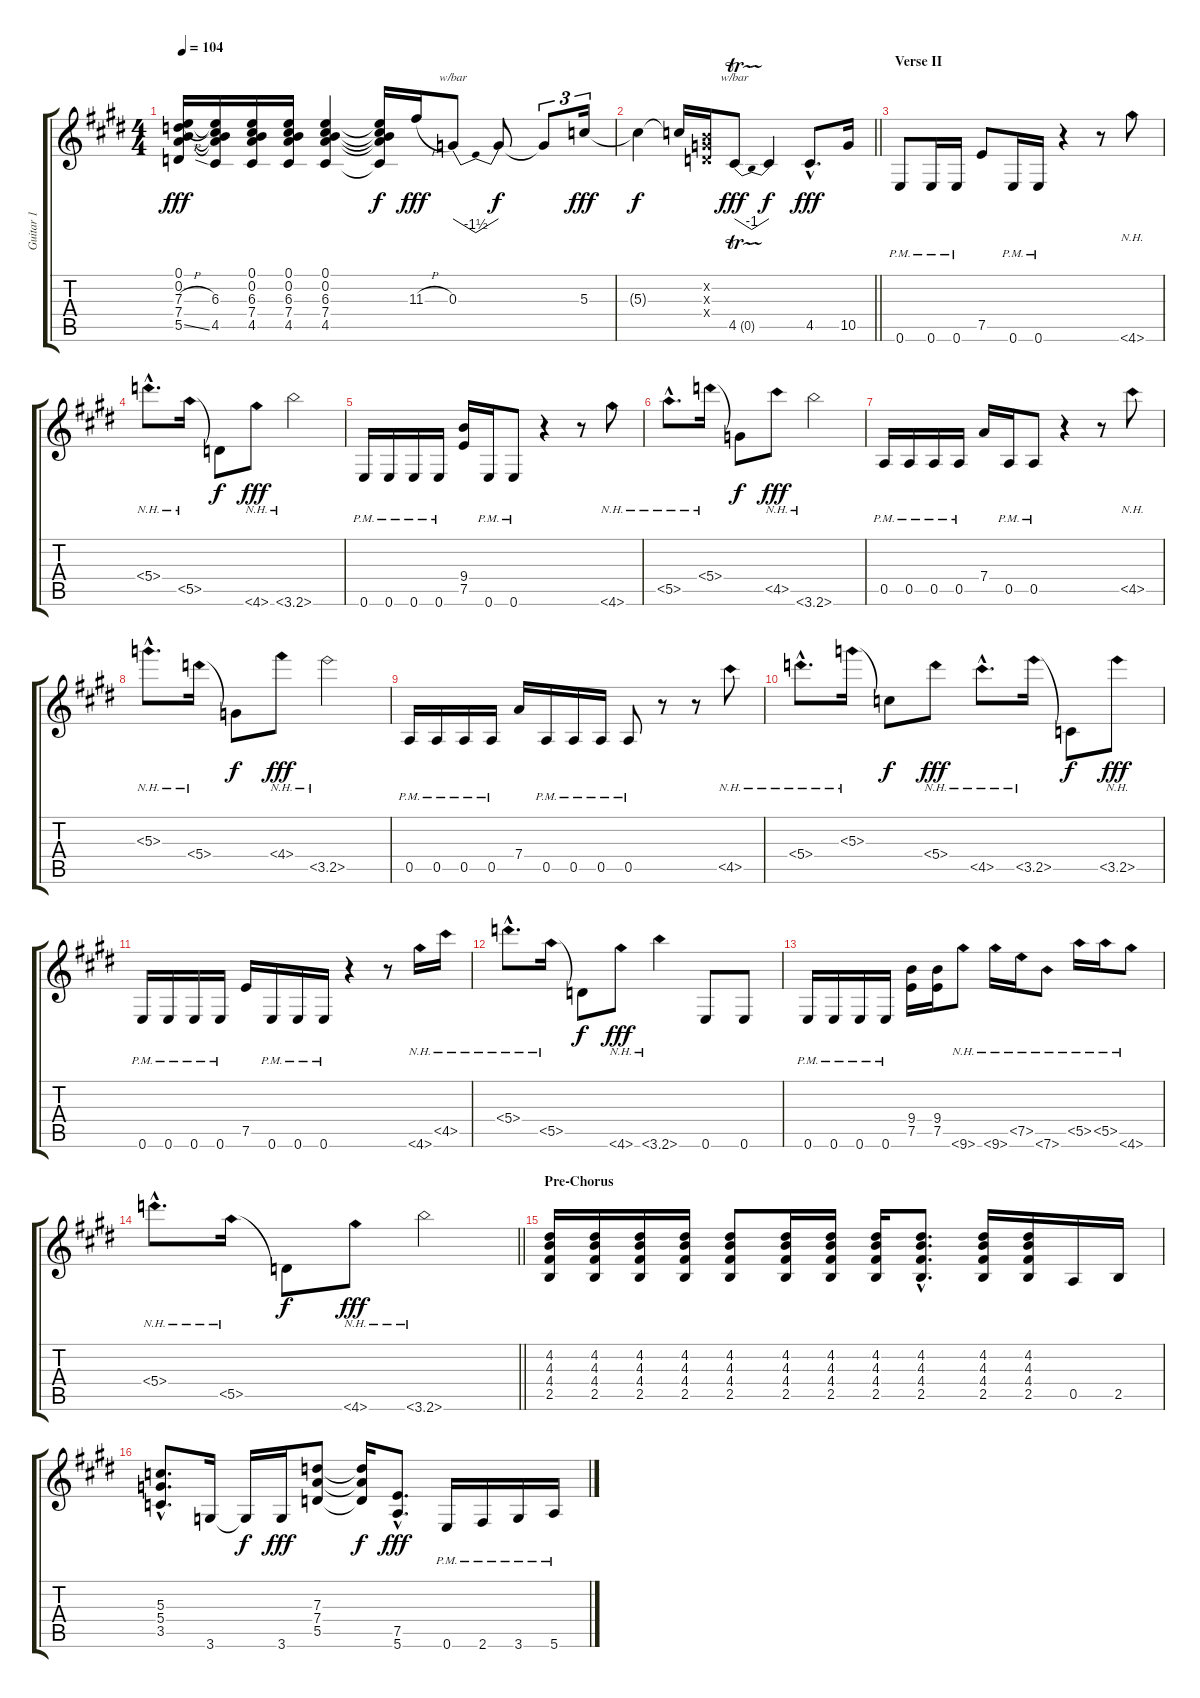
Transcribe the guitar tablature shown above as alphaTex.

\track ("Guitar 1" "Guitar 1") {instrument distortionguitar}
\staff {score tabs}
\tuning (E4 B3 G3 D3 A2 E2) {hide}
\ts (4 4)
\tempo 104
\clef g2
\ks e
(0.1 0.2 7.3{h} 7.4 5.5{ss}).16{dy fff} (0.1{t} 0.2{t} 6.3 7.4{t} 4.5).16 (0.1 0.2 6.3 7.4 4.5).16 (0.1 0.2 6.3 7.4 4.5).16 (0.1 0.2 6.3 7.4 4.5).4 (0.1{t} 0.2{t} 6.3{t} 7.4{t} 4.5{t}).16{dy f} 11.3{h}.16{dy fff} 0.3.8{tbe (dip default 0 0 30 -6 60 0)} 0.3{t}.8{dy f} 0.3{t}.8{tu (3 2)} 5.3.16{tu (3 2) dy fff} |
\barLineRight lightlight
5.3{t}.4{dy f} 5.3{t}.16 (0.2{x} 0.3{x} 0.4{x}).16 4.5{tr (0 16)}.8{tbe (dip default 0 0 30 -4 60 0) dy fff} 4.5{t}.4{dy f} 4.5{hac}.8{d dy fff} 10.5.16 |
\section ("" "Verse II")
0.6{pm}.8 0.6{pm}.16 0.6{pm}.16 7.5.8 0.6{pm}.16 0.6{pm}.16 r.4 r.8 4.6{nh}.8{volume 0} |
5.4{nh hac}.8{d} 5.5{nh}.16 5.5{t}.8{dy f} 4.6{nh}.8{dy fff} 3.6{nh}.2 |
0.6{pm}.16{volume 13} 0.6{pm}.16 0.6{pm}.16 0.6{pm}.16 (9.4 7.5).16 0.6{pm}.16 0.6{pm}.8 r.4 r.8 4.6{nh}.8{volume 0} |
5.5{nh hac}.8{d} 5.4{nh}.16 5.4{t}.8{dy f} 4.5{nh}.8{dy fff} 3.6{nh}.2 |
0.5{pm}.16{volume 13} 0.5{pm}.16 0.5{pm}.16 0.5{pm}.16 7.4.16 0.5{pm}.16 0.5{pm}.8 r.4 r.8 4.5{nh}.8{volume 0} |
5.3{nh hac}.8{d} 5.4{nh}.16 5.4{t}.8{dy f} 4.4{nh}.8{dy fff} 3.5{nh}.2 |
0.5{pm}.16{volume 13} 0.5{pm}.16 0.5{pm}.16 0.5{pm}.16 7.4.16 0.5{pm}.16 0.5{pm}.16 0.5{pm}.16 0.5{pm}.8 r.8 r.8 4.5{nh}.8{volume 0} |
5.4{nh hac}.8{d} 5.3{nh}.16 5.3{t}.8{dy f} 5.4{nh}.8{dy fff} 4.5{nh hac}.8{d} 3.5{nh}.16 3.5{t}.8{dy f} 3.5{nh}.8{dy fff} |
0.6{pm}.16{volume 13} 0.6{pm}.16 0.6{pm}.16 0.6{pm}.16 7.5.16 0.6{pm}.16 0.6{pm}.16 0.6{pm}.16 r.4 r.8 4.6{nh}.16{volume 0} 4.5{nh}.16 |
5.4{nh hac}.8{d} 5.5{nh}.16 5.5{t}.8{dy f} 4.6{nh}.8{dy fff} 3.6{nh}.4 0.6.8{volume 13} 0.6.8 |
0.6{pm}.16 0.6{pm}.16 0.6{pm}.16 0.6{pm}.16 (9.4 7.5).16 (9.4 7.5).16 9.6{nh}.8{volume 0} 9.6{nh}.16 7.5{nh}.16 7.6{nh}.8 5.5{nh}.16 5.5{nh}.16 4.6{nh}.8 |
\barLineRight lightlight
5.4{nh hac}.8{d} 5.5{nh}.16 5.5{t}.8{dy f} 4.6{nh}.8{dy fff} 3.6{nh}.2 |
\section ("" "Pre-Chorus")
(4.2 4.3 4.4 2.5).16{volume 13} (4.2 4.3 4.4 2.5).16 (4.2 4.3 4.4 2.5).16 (4.2 4.3 4.4 2.5).16 (4.2 4.3 4.4 2.5).8 (4.2 4.3 4.4 2.5).16 (4.2 4.3 4.4 2.5).16 (4.2 4.3 4.4 2.5).16 (4.2{hac} 4.3{hac} 4.4{hac} 2.5{hac}).8{d} (4.2 4.3 4.4 2.5).16 (4.2 4.3 4.4 2.5).16 0.5.16 2.5.16 |
(5.3{hac} 5.4{hac} 3.5{hac}).8{d} 3.6.16 3.6{t}.16{dy f} 3.6.16{dy fff} (7.3 7.4 5.5).8 (7.3{t} 7.4{t} 5.5{t}).16{dy f} (7.5{hac} 5.6{hac}).8{d dy fff} 0.6{pm}.16 2.6{pm}.16 3.6{pm}.16 5.6{pm}.16
